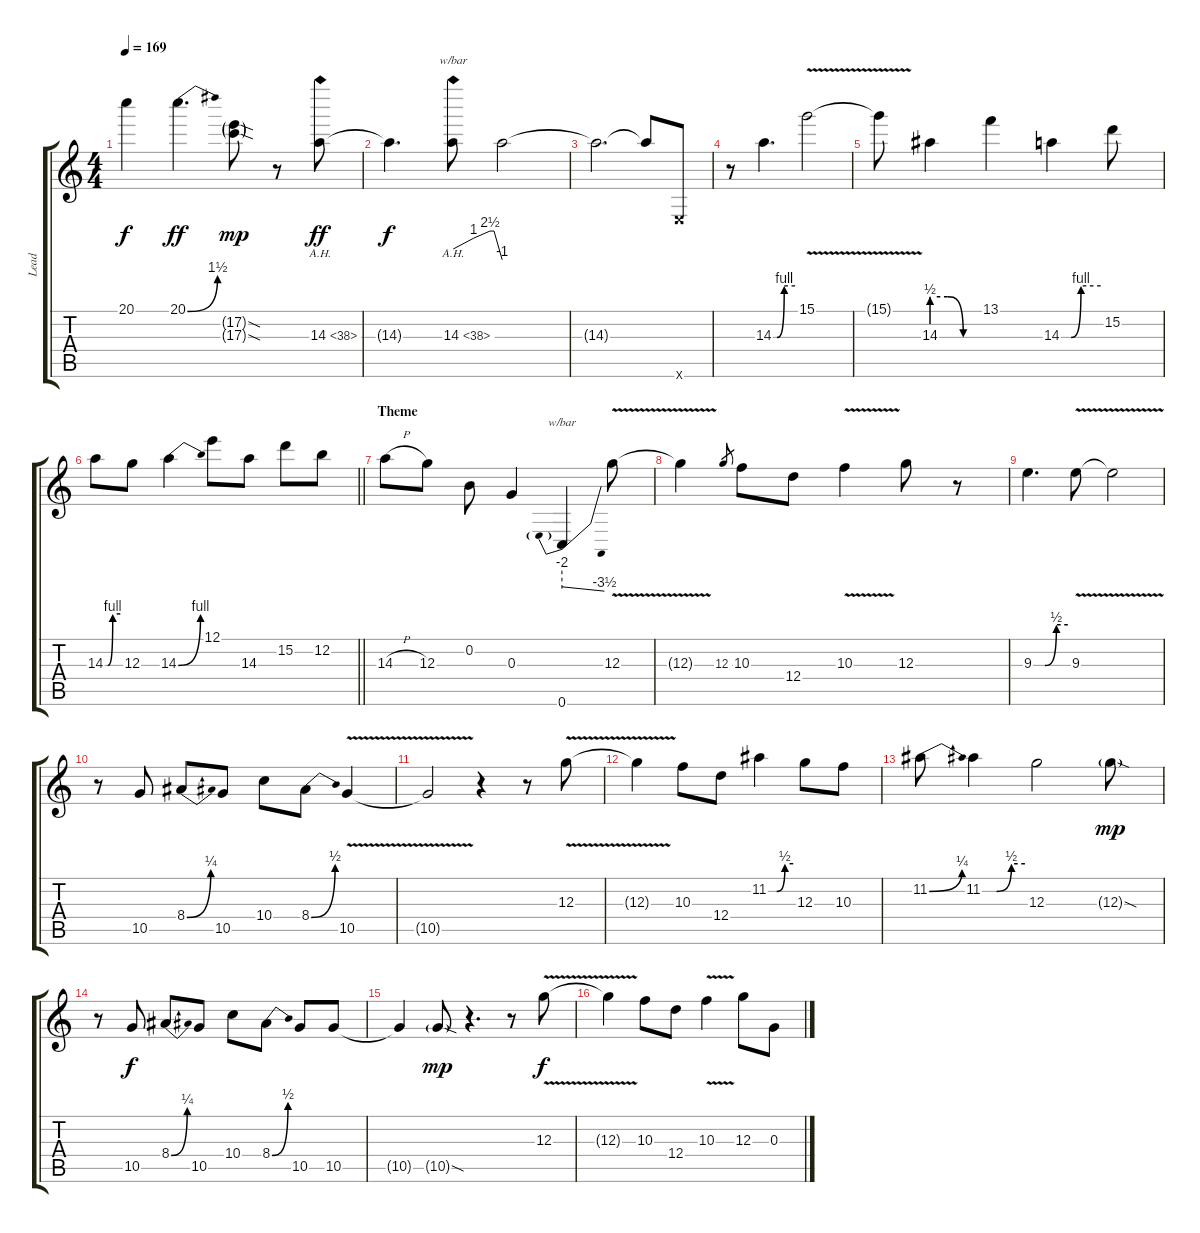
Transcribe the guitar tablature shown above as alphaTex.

\track ("Lead" "Lead") {instrument distortionguitar}
\staff {score tabs}
\tuning (E4 B3 G3 D3 A2 E2) {hide}
\ts (4 4)
\tempo 169
\clef g2
\ks c
20.1{t}.4{dy f} 20.1{be (bend 0 0 60 6)}.4{d dy ff} (17.2{sod g} 17.3{sod g}).8{dy mp} r.8 14.3{ah 24}.8{dy ff} |
14.3{t}.4{d dy f} 14.3{ah 24}.8{tbe (custom default 0 0 25 4 45 10 50 10 60 -4)} 14.3{t}.2 |
14.3{t}.2{d} 14.3{t}.8 0.6{x}.8 |
r.8 14.3{be (custom 0 0 10 0 30 4 60 4)}.4{d} 15.1{v}.2 |
15.1{t}.8 14.3{be (custom 0 2 20 2 40 0 60 0)}.4 13.1.4 14.3{be (custom 0 0 15 0 30 4 60 4)}.4 15.2.8 |
\barLineRight lightlight
14.3{be (custom 0 0 10 0 30 4 60 4)}.8 12.3.8 14.3{be (bend 0 0 60 4)}.4 12.1.8 14.3.8 15.2.8 12.2.8 |
\section ("" "Theme")
14.3{h}.8 12.3.8 0.2.8 0.3.4 0.6.4{tbe (predivedive default 0 -8 60 -14)} 12.3{v}.8 |
12.3{t}.4 12.3.8{gr} 10.3.8 12.4.8 10.3{v}.4 12.3.8 r.8 |
9.3{be (custom 0 0 20 0 40 2 60 2)}.4{d} 9.3{v}.8 9.3{t}.2 |
r.8 10.5.8 8.4{be (bend 0 0 60 1)}.8 10.5.8 10.4.8 8.4{be (bend 0 0 60 2)}.8 10.5{v}.4 |
10.5{t}.2 r.4 r.8 12.3{v}.8 |
12.3{t}.4 10.3.8 12.4.8 11.2{be (custom 0 0 20 0 40 2 60 2)}.4 12.3.8 10.3.8 |
11.2{be (bend 0 0 60 1)}.8 11.2{be (custom 0 0 20 0 41 2 60 2)}.4 12.3.2 12.3{sod g}.8{dy mp} |
r.8 10.5.8{dy f} 8.4{be (bend 0 0 60 1)}.8 10.5.8 10.4.8 8.4{be (bend 0 0 60 2)}.8 10.5.8 10.5.8 |
10.5{t}.4 10.5{sod g}.8{dy mp} r.4{d} r.8 12.3{v}.8{dy f} |
12.3{t}.4 10.3.8 12.4.8 10.3{v}.4 12.3.8 0.3.8
